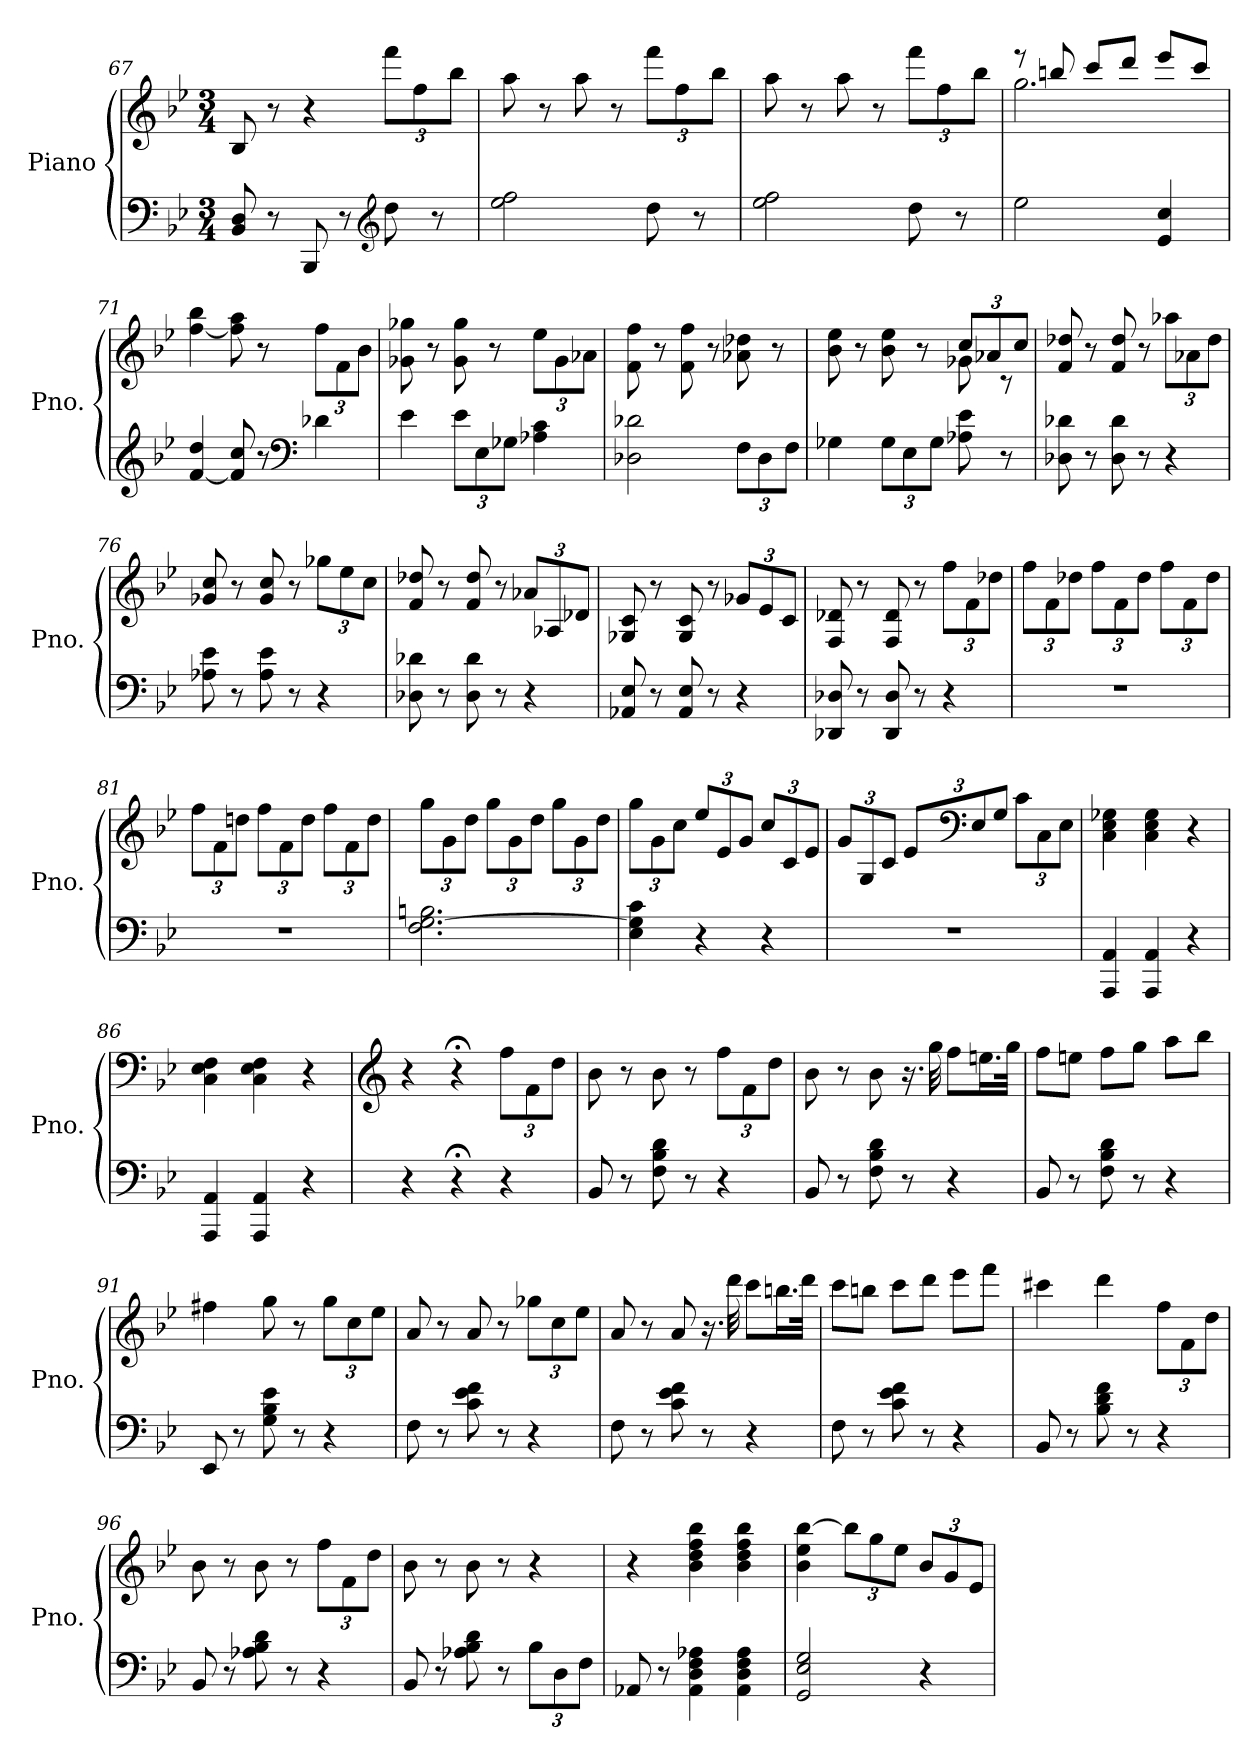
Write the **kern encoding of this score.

**kern	**kern
*part1	*part1
*staff2	*staff1
*I"Piano	*
*I'Pno.	*
*clefF4	*clefG2
*k[b-e-]	*k[b-e-]
*M3/4	*M3/4
=67	=67
8BB-/ 8D/	8B-/
8r	8r
8BBB-/	4r
8r	.
*clefG2	*
*	*Xbrackettup
8dd\	12fff\L
.	12ff\
8r	.
.	12bb-\J
=68	=68
2ee-\ 2ff\	8aa\
.	8r
.	8aa\
.	8r
8dd\	12fff\L
.	12ff\
8r	.
.	12bb-\J
=69	=69
2ee-\ 2ff\	8aa\
.	8r
.	8aa\
.	8r
8dd\	12fff\L
.	12ff\
8r	.
.	12bb-\J
!!LO:LB:g=z
=70	=70
*	*^
2ee-\	8r	2.gg\
.	8bbn/	.
.	8ccc/L	.
.	8ddd/J	.
4e-/ 4cc/	8eee-/L	.
.	8ccc/J	.
*	*v	*v
=71	=71
[4f/ 4dd/	[4ff\ 4bb-\
8f/] 8cc/	8ff\] 8aa\
8r	8r
*clefF4	*
4d-X\	12ff\L
.	12f\
.	12b-\J
=72	=72
4e-\	8g-X\ 8gg-X\
.	8r
*Xbrackettup	*
12e-\L	8g-\ 8gg-\
12E-\	.
.	8r
12G-X\J	.
4A-X\ 4c\	12ee-\L
.	12g-\
.	12a-X\J
=73	=73
2D-X\ 2d-X\	8f\ 8ff\
.	8r
.	8f\ 8ff\
.	8r
12F\L	8a-X\ 8dd-X\
12D-\	.
.	8r
12F\J	.
!!LO:LB:g=z
=74	=74
*	*^
4G-X\	8b-\ 8ee-\	2ryy
.	8r	.
12G-\L	8b-\ 8ee-\	.
12E-\	.	.
.	8r	.
12G-\J	.	.
8A-X\ 8e-\	12cc/L	8g-X\
.	12a-X/	.
8r	.	8r
.	12cc/J	.
*	*v	*v
=75	=75
8D-X\ 8d-X\	8f/ 8dd-X/
8r	8r
8D-\ 8d-\	8f/ 8dd-/
8r	8r
4r	12aa-X\L
.	12a-X\
.	12dd-\J
=76	=76
8A-X\ 8e-\	8g-X/ 8cc/
8r	8r
8A-\ 8e-\	8g-/ 8cc/
8r	8r
4r	12gg-X\L
.	12ee-\
.	12cc\J
=77	=77
8D-X\ 8d-X\	8f/ 8dd-X/
8r	8r
8D-\ 8d-\	8f/ 8dd-/
8r	8r
4r	12a-X/L
.	12A-X/
.	12d-X/J
=78	=78
8AA-X/ 8E-/	8G-X/ 8c/
8r	8r
8AA-/ 8E-/	8G-/ 8c/
8r	8r
4r	12g-X/L
.	12e-/
.	12c/J
!!LO:LB:g=z
=79	=79
8DD-X/ 8D-X/	8F/ 8d-X/
8r	8r
8DD-/ 8D-/	8F/ 8d-/
8r	8r
4r	12ff\L
.	12f\
.	12dd-X\J
=80	=80
2.r	12ff\L
.	12f\
.	12dd-X\J
.	12ff\L
.	12f\
.	12dd-\J
.	12ff\L
.	12f\
.	12dd-\J
=81	=81
2.r	12ff\L
.	12f\
.	12ddn\J
.	12ff\L
.	12f\
.	12dd\J
.	12ff\L
.	12f\
.	12dd\J
=82	=82
2.F\ [2.G\ 2.Bn\	12gg\L
.	12g\
.	12dd\J
.	12gg\L
.	12g\
.	12dd\J
.	12gg\L
.	12g\
.	12dd\J
=83	=83
4E-\ 4G\] 4c\	12gg\L
.	12g\
.	12cc\J
4r	12ee-/L
.	12e-/
.	12g/J
4r	12cc/L
.	12c/
.	12e-/J
!!LO:LB:g=z
=84	=84
2.r	12g/L
.	12G/
.	12c/J
.	12e-/L
*	*clefF4
.	12E-/
.	12G/J
.	12c\L
.	12C\
.	12E-\J
=85	=85
4AAA/ 4AA/	4C\ 4E-\ 4G-X\
4AAA/ 4AA/	4C\ 4E-\ 4G-\
4r	4r
=86	=86
4AAA/ 4AA/	4C\ 4E-\ 4F\
4AAA/ 4AA/	4C\ 4E-\ 4F\
4r	4r
=87	=87
*	*clefG2
4r	4r
4r;<	4r;<
4r	12ff\L
.	12f\
.	12dd\J
=88	=88
8BB-/	8b-\
8r	8r
8F\ 8B-\ 8d\	8b-\
8r	8r
4r	12ff\L
.	12f\
.	12dd\J
=89	=89
8BB-/	8b-\
8r	8r
8F\ 8B-\ 8d\	8b-\
8r	16.r
.	32gg\
4r	8ff\L
.	16.een\L
.	32gg\JJk
!!LO:LB:g=z
=90	=90
8BB-/	8ff\L
8r	8een\J
8F\ 8B-\ 8d\	8ff\L
8r	8gg\J
4r	8aa\L
.	8bb-\J
=91	=91
8EE-/	4ff#X\
8r	.
8G\ 8B-\ 8e-\	8gg\
8r	8r
4r	12gg\L
.	12cc\
.	12ee-\J
=92	=92
8F\	8a/
8r	8r
8c\ 8e-\ 8f\	8a/
8r	8r
4r	12gg-X\L
.	12cc\
.	12ee-\J
=93	=93
8F\	8a/
8r	8r
8c\ 8e-\ 8f\	8a/
8r	16.r
.	32ddd\
4r	8ccc\L
.	16.bbn\L
.	32ddd\JJk
=94	=94
8F\	8ccc\L
8r	8bbn\J
8c\ 8e-\ 8f\	8ccc\L
8r	8ddd\J
4r	8eee-\L
.	8fff\J
!!LO:LB:g=z
=95	=95
8BB-/	4ccc#X\
8r	.
8B-\ 8d\ 8f\	4ddd\
8r	.
4r	12ff\L
.	12f\
.	12dd\J
=96	=96
8BB-/	8b-\
8r	8r
8A-X\ 8B-\ 8d\	8b-\
8r	8r
4r	12ff\L
.	12f\
.	12dd\J
=97	=97
8BB-/	8b-\
8r	8r
8A-X\ 8B-\ 8d\	8b-\
8r	8r
12B-\L	4r
12D\	.
12F\J	.
=98	=98
8AA-X/	4r
8r	.
4AA-\ 4D\ 4F\ 4A-X\	4b-\ 4dd\ 4ff\ 4bb-\
4AA-\ 4D\ 4F\ 4A-\	4b-\ 4dd\ 4ff\ 4bb-\
=99	=99
2GG/ 2E-/ 2G/	4b-\ 4ee-\ [4bb-\
.	12bb-\L]
.	12gg\
.	12ee-\J
4r	12b-/L
.	12g/
.	12e-/J
=	=
*-	*-
